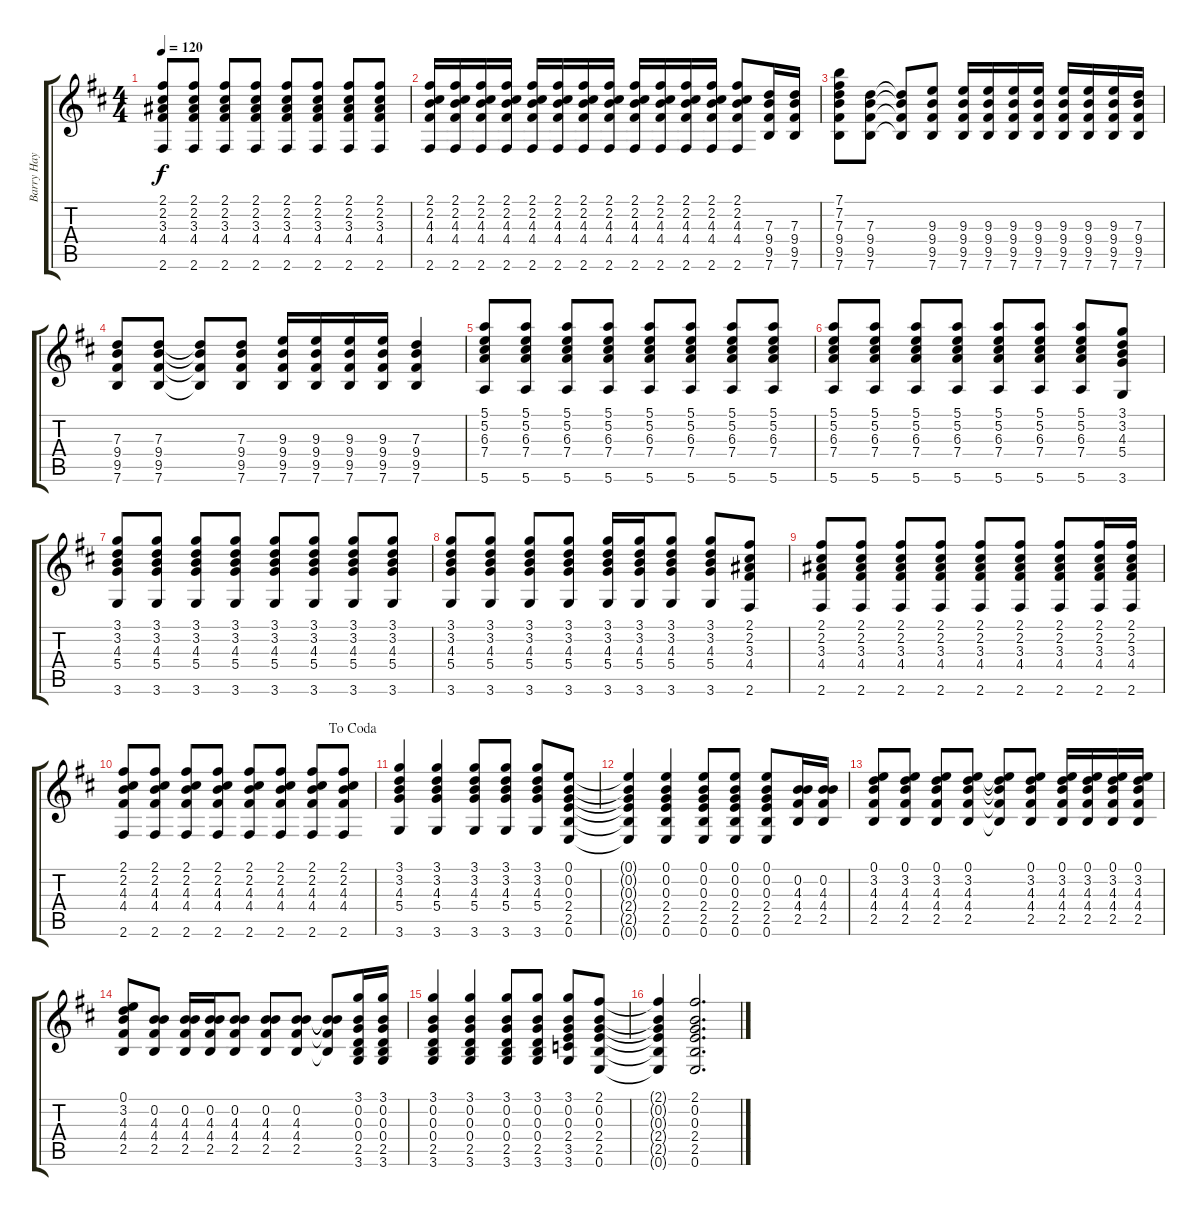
\track ("Barry Hay - Gtr.2" "Barry Hay ") {instrument acousticguitarsteel}
\staff {score tabs}
\tuning (E4 B3 G3 D3 A2 E2) {hide}
\ts (4 4)
\tempo 120
\clef g2
\ks d
(2.1 2.2 3.3 4.4 2.6).8{dy f} (2.1 2.2 3.3 4.4 2.6).8 (2.1 2.2 3.3 4.4 2.6).8 (2.1 2.2 3.3 4.4 2.6).8 (2.1 2.2 3.3 4.4 2.6).8 (2.1 2.2 3.3 4.4 2.6).8 (2.1 2.2 3.3 4.4 2.6).8 (2.1 2.2 3.3 4.4 2.6).8 |
(2.1 2.2 4.3 4.4 2.6).16 (2.1 2.2 4.3 4.4 2.6).16 (2.1 2.2 4.3 4.4 2.6).16 (2.1 2.2 4.3 4.4 2.6).16 (2.1 2.2 4.3 4.4 2.6).16 (2.1 2.2 4.3 4.4 2.6).16 (2.1 2.2 4.3 4.4 2.6).16 (2.1 2.2 4.3 4.4 2.6).16 (2.1 2.2 4.3 4.4 2.6).16 (2.1 2.2 4.3 4.4 2.6).16 (2.1 2.2 4.3 4.4 2.6).16 (2.1 2.2 4.3 4.4 2.6).16 (2.1 2.2 4.3 4.4 2.6).8 (7.3 9.4 9.5 7.6).16 (7.3 9.4 9.5 7.6).16 |
(7.1 7.2 7.3 9.4 9.5 7.6).8 (7.3 9.4 9.5 7.6).8 (7.3{t} 9.4{t} 9.5{t} 7.6{t}).8 (9.3 9.4 9.5 7.6).8 (9.3 9.4 9.5 7.6).16 (9.3 9.4 9.5 7.6).16 (9.3 9.4 9.5 7.6).16 (9.3 9.4 9.5 7.6).16 (9.3 9.4 9.5 7.6).16 (9.3 9.4 9.5 7.6).16 (9.3 9.4 9.5 7.6).16 (7.3 9.4 9.5 7.6).16 |
(7.3 9.4 9.5 7.6).8 (7.3 9.4 9.5 7.6).8 (7.3{t} 9.4{t} 9.5{t} 7.6{t}).8 (7.3 9.4 9.5 7.6).8 (9.3 9.4 9.5 7.6).16 (9.3 9.4 9.5 7.6).16 (9.3 9.4 9.5 7.6).16 (9.3 9.4 9.5 7.6).16 (7.3 9.4 9.5 7.6).4 |
(5.1 5.2 6.3 7.4 5.6).8 (5.1 5.2 6.3 7.4 5.6).8 (5.1 5.2 6.3 7.4 5.6).8 (5.1 5.2 6.3 7.4 5.6).8 (5.1 5.2 6.3 7.4 5.6).8 (5.1 5.2 6.3 7.4 5.6).8 (5.1 5.2 6.3 7.4 5.6).8 (5.1 5.2 6.3 7.4 5.6).8 |
(5.1 5.2 6.3 7.4 5.6).8 (5.1 5.2 6.3 7.4 5.6).8 (5.1 5.2 6.3 7.4 5.6).8 (5.1 5.2 6.3 7.4 5.6).8 (5.1 5.2 6.3 7.4 5.6).8 (5.1 5.2 6.3 7.4 5.6).8 (5.1 5.2 6.3 7.4 5.6).8 (3.1 3.2 4.3 5.4 3.6).8 |
(3.1 3.2 4.3 5.4 3.6).8 (3.1 3.2 4.3 5.4 3.6).8 (3.1 3.2 4.3 5.4 3.6).8 (3.1 3.2 4.3 5.4 3.6).8 (3.1 3.2 4.3 5.4 3.6).8 (3.1 3.2 4.3 5.4 3.6).8 (3.1 3.2 4.3 5.4 3.6).8 (3.1 3.2 4.3 5.4 3.6).8 |
(3.1 3.2 4.3 5.4 3.6).8 (3.1 3.2 4.3 5.4 3.6).8 (3.1 3.2 4.3 5.4 3.6).8 (3.1 3.2 4.3 5.4 3.6).8 (3.1 3.2 4.3 5.4 3.6).16 (3.1 3.2 4.3 5.4 3.6).16 (3.1 3.2 4.3 5.4 3.6).8 (3.1 3.2 4.3 5.4 3.6).8 (2.1 2.2 3.3 4.4 2.6).8 |
(2.1 2.2 3.3 4.4 2.6).8 (2.1 2.2 3.3 4.4 2.6).8 (2.1 2.2 3.3 4.4 2.6).8 (2.1 2.2 3.3 4.4 2.6).8 (2.1 2.2 3.3 4.4 2.6).8 (2.1 2.2 3.3 4.4 2.6).8 (2.1 2.2 3.3 4.4 2.6).8 (2.1 2.2 3.3 4.4 2.6).16 (2.1 2.2 3.3 4.4 2.6).16 |
\jump dacoda
(2.1 2.2 4.3 4.4 2.6).8 (2.1 2.2 4.3 4.4 2.6).8 (2.1 2.2 4.3 4.4 2.6).8 (2.1 2.2 4.3 4.4 2.6).8 (2.1 2.2 4.3 4.4 2.6).8 (2.1 2.2 4.3 4.4 2.6).8 (2.1 2.2 4.3 4.4 2.6).8 (2.1 2.2 4.3 4.4 2.6).8 |
(3.1 3.2 4.3 5.4 3.6).4 (3.1 3.2 4.3 5.4 3.6).4 (3.1 3.2 4.3 5.4 3.6).8 (3.1 3.2 4.3 5.4 3.6).8 (3.1 3.2 4.3 5.4 3.6).8 (0.1 0.2 0.3 2.4 2.5 0.6).8 |
(0.1{t} 0.2{t} 0.3{t} 2.4{t} 2.5{t} 0.6{t}).4 (0.1 0.2 0.3 2.4 2.5 0.6).4 (0.1 0.2 0.3 2.4 2.5 0.6).8 (0.1 0.2 0.3 2.4 2.5 0.6).8 (0.1 0.2 0.3 2.4 2.5 0.6).8 (0.2 4.3 4.4 2.5).16 (0.2 4.3 4.4 2.5).16 |
(0.1 3.2 4.3 4.4 2.5).8 (0.1 3.2 4.3 4.4 2.5).8 (0.1 3.2 4.3 4.4 2.5).8 (0.1 3.2 4.3 4.4 2.5).8 (0.1{t} 3.2{t} 4.3{t} 4.4{t} 2.5{t}).8 (0.1 3.2 4.3 4.4 2.5).8 (0.1 3.2 4.3 4.4 2.5).16 (0.1 3.2 4.3 4.4 2.5).16 (0.1 3.2 4.3 4.4 2.5).16 (0.1 3.2 4.3 4.4 2.5).16 |
(0.1 3.2 4.3 4.4 2.5).8 (0.2 4.3 4.4 2.5).8 (0.2 4.3 4.4 2.5).16 (0.2 4.3 4.4 2.5).16 (0.2 4.3 4.4 2.5).8 (0.2 4.3 4.4 2.5).8 (0.2 4.3 4.4 2.5).8 (0.2{t} 4.3{t} 4.4{t} 2.5{t}).8 (3.1 0.2 0.3 0.4 2.5 3.6).16 (3.1 0.2 0.3 0.4 2.5 3.6).16 |
(3.1 0.2 0.3 0.4 2.5 3.6).4 (3.1 0.2 0.3 0.4 2.5 3.6).4 (3.1 0.2 0.3 0.4 2.5 3.6).8 (3.1 0.2 0.3 0.4 2.5 3.6).8 (3.1 0.2 0.3 2.4 3.5 3.6).8 (2.1 0.2 0.3 2.4 2.5 0.6).8 |
(2.1{t} 0.2{t} 0.3{t} 2.4{t} 2.5{t} 0.6{t}).4 (2.1 0.2 0.3 2.4 2.5 0.6).2{d}
